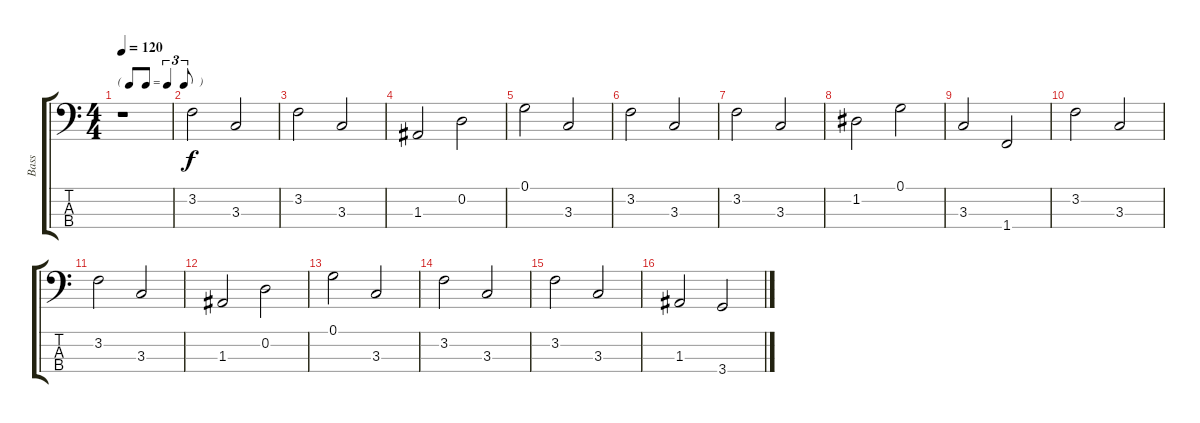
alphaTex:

\track ("Bass" "Bass") {instrument electricbassfinger}
\staff {score tabs}
\tuning (G2 D2 A1 E1) {hide}
\ts (4 4)
\tf triplet8th
\tempo 120
\clef f4
\ks c
r.1{dy f instrument electricbassfinger} |
3.2.2 3.3.2 |
3.2.2 3.3.2 |
1.3.2 0.2.2 |
0.1.2 3.3.2 |
3.2.2 3.3.2 |
3.2.2 3.3.2 |
1.2.2 0.1.2 |
3.3.2 1.4.2 |
3.2.2 3.3.2 |
3.2.2 3.3.2 |
1.3.2 0.2.2 |
0.1.2 3.3.2 |
3.2.2 3.3.2 |
3.2.2 3.3.2 |
1.3.2 3.4.2
